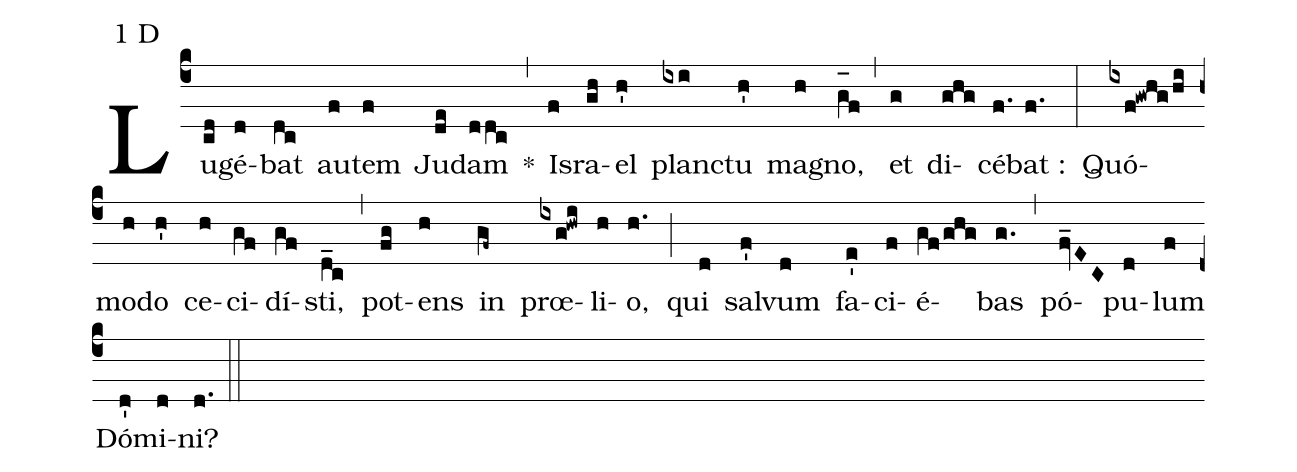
mode:1 D;
%%
(c4) Lu(cd)gé(d)bat(dc) au(f)tem(f) Ju(de)dam(ddc) *(,) Is(f)ra(gh)el(h') plan(ixi)ctu(h') ma(h)gno,(g_[oh:h]f) (,) et(g) di(ghg)cé(f.)bat :(f.) (:) Quó(ixf!gwhg/hi)mo(h)do(h') ce(h)ci(gf)dí(gf)sti,(d_c) (,) pot(fg)ens(h) in(gf~) prœ(ixg!hwi)li(h)o,(h.) (;) qui(d) sal(f')vum(d) fa(e')ci(f)é(gf/ghg)bas(g.) (,) pó(fv_EC)pu(d)lum(f) Dó(d')mi(d)ni?(d.) (::)
